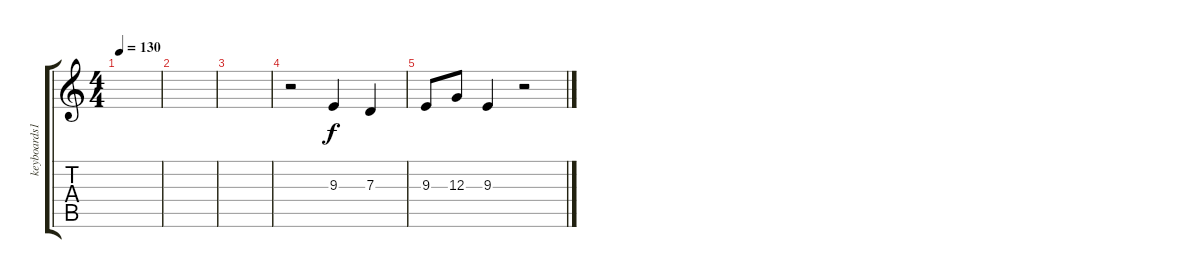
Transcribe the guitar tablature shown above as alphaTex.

\track ("keyboards1" "keyboards1") {instrument pad7halo}
\staff {score tabs}
\tuning (E4 B3 G3 D3 A2 E2) {hide}
\ts (4 4)
\tempo 130
\clef g2
\ks c
|
|
|
r.2 9.3.4 7.3.4 |
9.3.8 12.3.8 9.3.4 r.2
